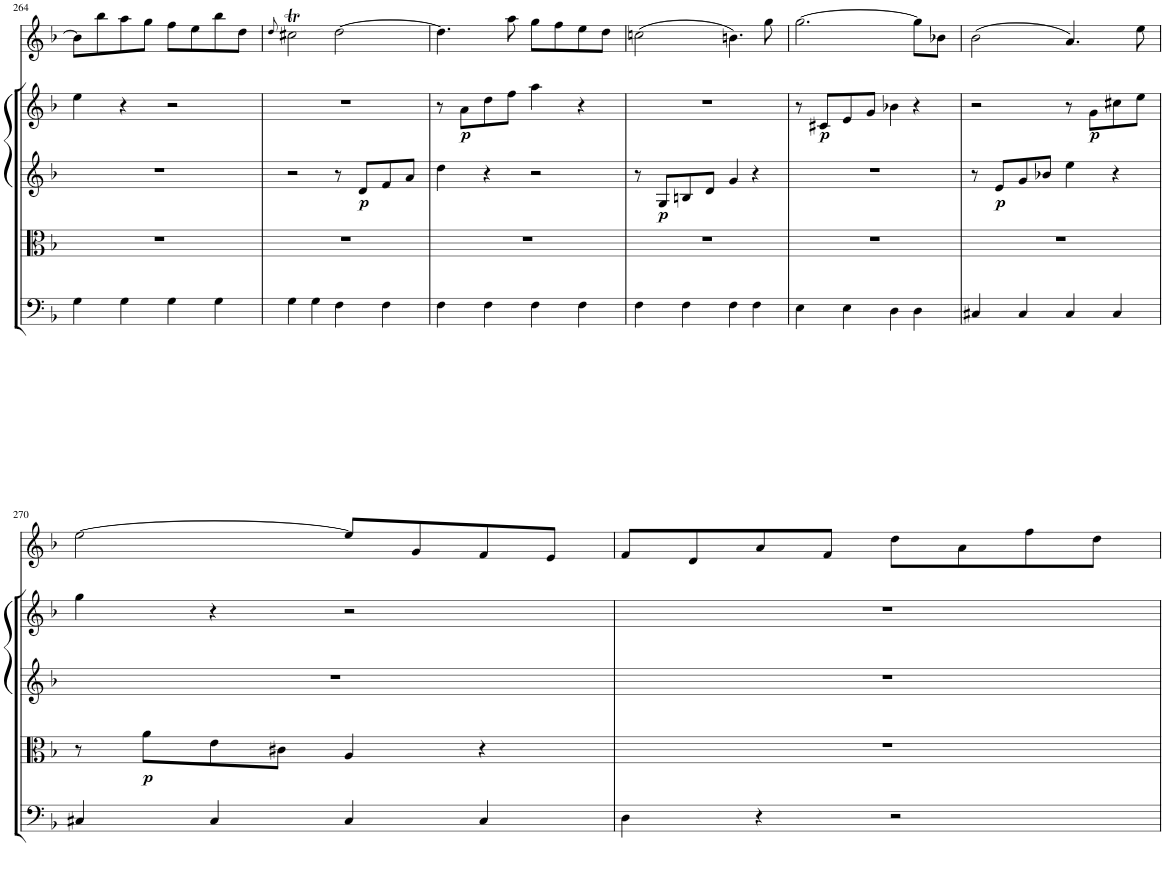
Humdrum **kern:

**kern	**kern	**dynam	**kern	**dynam	**kern	**dynam	**kern
*part5	*part4	*part4	*part3	*part3	*part2	*part2	*part1
*staff5	*staff4	*staff4	*staff3	*staff3	*staff2	*staff2	*staff1
*I"Basso	*I"Viola	*	*I"Violino 2	*	*I"Violino 1	*	*I"Traverso
*	*I'Vla	*	*I'Vln	*	*I'Vln	*	*
!!LO:PB:g=z
*clefF4	*clefC3	*	*clefG2	*	*clefG2	*	*clefG2
*k[b-]	*k[b-]	*	*k[b-]	*	*k[b-]	*	*k[b-]
*M2/2	*M2/2	*	*M2/2	*	*M2/2	*	*M2/2
*met(c|)	*met(c|)	*	*met(c|)	*	*met(c|)	*	*met(c|)
=264	=264	=264	=264	=264	=264	=264	=264
4G\	1r	.	1r	.	4ee\	.	8b-\L]
.	.	.	.	.	.	.	8bb-\
4G\	.	.	.	.	4r	.	8aa\
.	.	.	.	.	.	.	8gg\J
4G\	.	.	.	.	2r	.	8ff\L
.	.	.	.	.	.	.	8ee\
4G\	.	.	.	.	.	.	8bb-\
.	.	.	.	.	.	.	8dd\J
=265	=265	=265	=265	=265	=265	=265	=265
.	.	.	.	.	.	.	8qdd/
4G\	1r	.	2r	.	1r	.	2cc#Xt\
4G\	.	.	.	.	.	.	.
4F\	.	.	8r	.	.	.	[2dd\
!	!	!	!	!LO:DY:b	!	!	!
.	.	.	8d/L	p	.	.	.
4F\	.	.	8f/	.	.	.	.
.	.	.	8a/J	.	.	.	.
=266	=266	=266	=266	=266	=266	=266	=266
4F\	1r	.	4dd\	.	8r	.	4.dd\]
!	!	!	!	!	!	!LO:DY:b	!
.	.	.	.	.	8a\L	p	.
4F\	.	.	4r	.	8dd\	.	.
.	.	.	.	.	8ff\J	.	8aa\
4F\	.	.	2r	.	4aa\	.	8gg\L
.	.	.	.	.	.	.	8ff\
4F\	.	.	.	.	4r	.	8ee\
.	.	.	.	.	.	.	8dd\J
=267	=267	=267	=267	=267	=267	=267	=267
4F\	1r	.	8r	.	1r	.	(2ccn\
!	!	!	!	!LO:DY:b	!	!	!
.	.	.	8G/L	p	.	.	.
4F\	.	.	8Bn/	.	.	.	.
.	.	.	8d/J	.	.	.	.
4F\	.	.	4g/	.	.	.	4.bn\)
4F\	.	.	4r	.	.	.	.
.	.	.	.	.	.	.	8gg\
=268	=268	=268	=268	=268	=268	=268	=268
4E\	1r	.	1r	.	8r	.	[2.gg\
!	!	!	!	!	!	!LO:DY:b	!
.	.	.	.	.	8c#X/L	p	.
4E\	.	.	.	.	8e/	.	.
.	.	.	.	.	8g/J	.	.
4D\	.	.	.	.	4b-X\	.	.
4D\	.	.	.	.	4r	.	8gg\L]
.	.	.	.	.	.	.	8b-X\J
=269	=269	=269	=269	=269	=269	=269	=269
4C#X/	1r	.	8r	.	2r	.	(2b-\
!	!	!	!	!LO:DY:b	!	!	!
.	.	.	8e/L	p	.	.	.
4C#/	.	.	8g/	.	.	.	.
.	.	.	8b-X/J	.	.	.	.
4C#/	.	.	4ee\	.	8r	.	4.a/)
!	!	!	!	!	!	!LO:DY:b	!
.	.	.	.	.	8g\L	p	.
4C#/	.	.	4r	.	8cc#X\	.	.
.	.	.	.	.	8ee\J	.	8ee\
!!LO:LB:g=z
=270	=270	=270	=270	=270	=270	=270	=270
4C#X/	8r	.	1r	.	4gg\	.	[2ee\
!	!	!LO:DY:b	!	!	!	!	!
.	8a\L	p	.	.	.	.	.
4C#/	8e\	.	.	.	4r	.	.
.	8c#X\J	.	.	.	.	.	.
4C#/	4A/	.	.	.	2r	.	8ee/L]
.	.	.	.	.	.	.	8g/
4C#/	4r	.	.	.	.	.	8f/
.	.	.	.	.	.	.	8e/J
=271	=271	=271	=271	=271	=271	=271	=271
4D\	1r	.	1r	.	1r	.	8f/L
.	.	.	.	.	.	.	8d/
4r	.	.	.	.	.	.	8a/
.	.	.	.	.	.	.	8f/J
2r	.	.	.	.	.	.	8dd\L
.	.	.	.	.	.	.	8a\
.	.	.	.	.	.	.	8ff\
.	.	.	.	.	.	.	8dd\J
=	=	=	=	=	=	=	=
*-	*-	*-	*-	*-	*-	*-	*-
